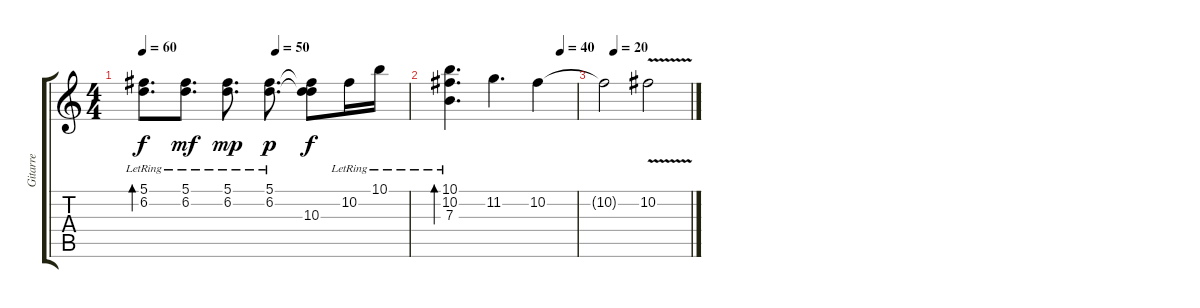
\track ("Gitarre" "Gitarre") {instrument distortionguitar}
\staff {score tabs}
\tuning (Db4 Ab3 E3 B2 Gb2 B1) {hide}
\ts (4 4)
\tempo 60
\tempo (50 0.5)
\clef g2
\ks c
(5.1{lr} 6.2{lr}).8{d bd 240 dy f} (5.1{lr} 6.2{lr}).8{d dy mf} (5.1{lr} 6.2{lr}).8{d dy mp} (5.1{lr} 6.2{lr}).8{d dy p} (5.1{t} 6.2{t} 10.3{t}).8{dy f} 10.2{lr}.16 10.1{lr}.16 |
\tempo (40 0.875)
(10.1{lr} 10.2{lr} 7.3{lr}).4{d bd 240} 11.2.4{d} 10.2.4 |
\tempo (20 0.125)
10.2{t}.2 10.2{v}.2
